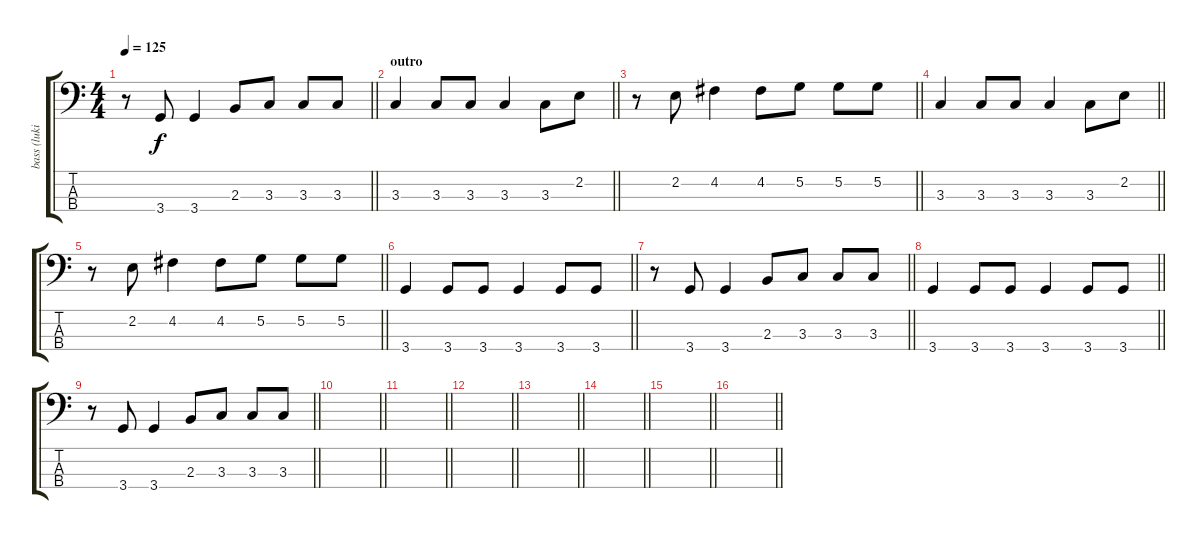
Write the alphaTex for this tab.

\track ("bass (luki)" "bass (luki") {instrument electricbassfinger}
\staff {score tabs}
\tuning (G2 D2 A1 E1) {hide}
\ts (4 4)
\tempo 125
\clef f4
\barLineRight lightlight
\ks c
r.8{dy f} 3.4.8 3.4.4 2.3.8 3.3.8 3.3.8 3.3.8 |
\section ("" "outro")
\barLineRight lightlight
3.3.4 3.3.8 3.3.8 3.3.4 3.3.8 2.2.8 |
\barLineRight lightlight
r.8 2.2.8 4.2.4 4.2.8 5.2.8 5.2.8 5.2.8 |
\barLineRight lightlight
3.3.4 3.3.8 3.3.8 3.3.4 3.3.8 2.2.8 |
\barLineRight lightlight
r.8 2.2.8 4.2.4 4.2.8 5.2.8 5.2.8 5.2.8 |
\barLineRight lightlight
3.4.4 3.4.8 3.4.8 3.4.4 3.4.8 3.4.8 |
\barLineRight lightlight
r.8 3.4.8 3.4.4 2.3.8 3.3.8 3.3.8 3.3.8 |
\barLineRight lightlight
3.4.4 3.4.8 3.4.8 3.4.4 3.4.8 3.4.8 |
\barLineRight lightlight
r.8 3.4.8 3.4.4 2.3.8 3.3.8 3.3.8 3.3.8 |
\barLineRight lightlight
|
\barLineRight lightlight
|
\barLineRight lightlight
|
\barLineRight lightlight
|
\barLineRight lightlight
|
\barLineRight lightlight
|
\barLineRight lightlight
